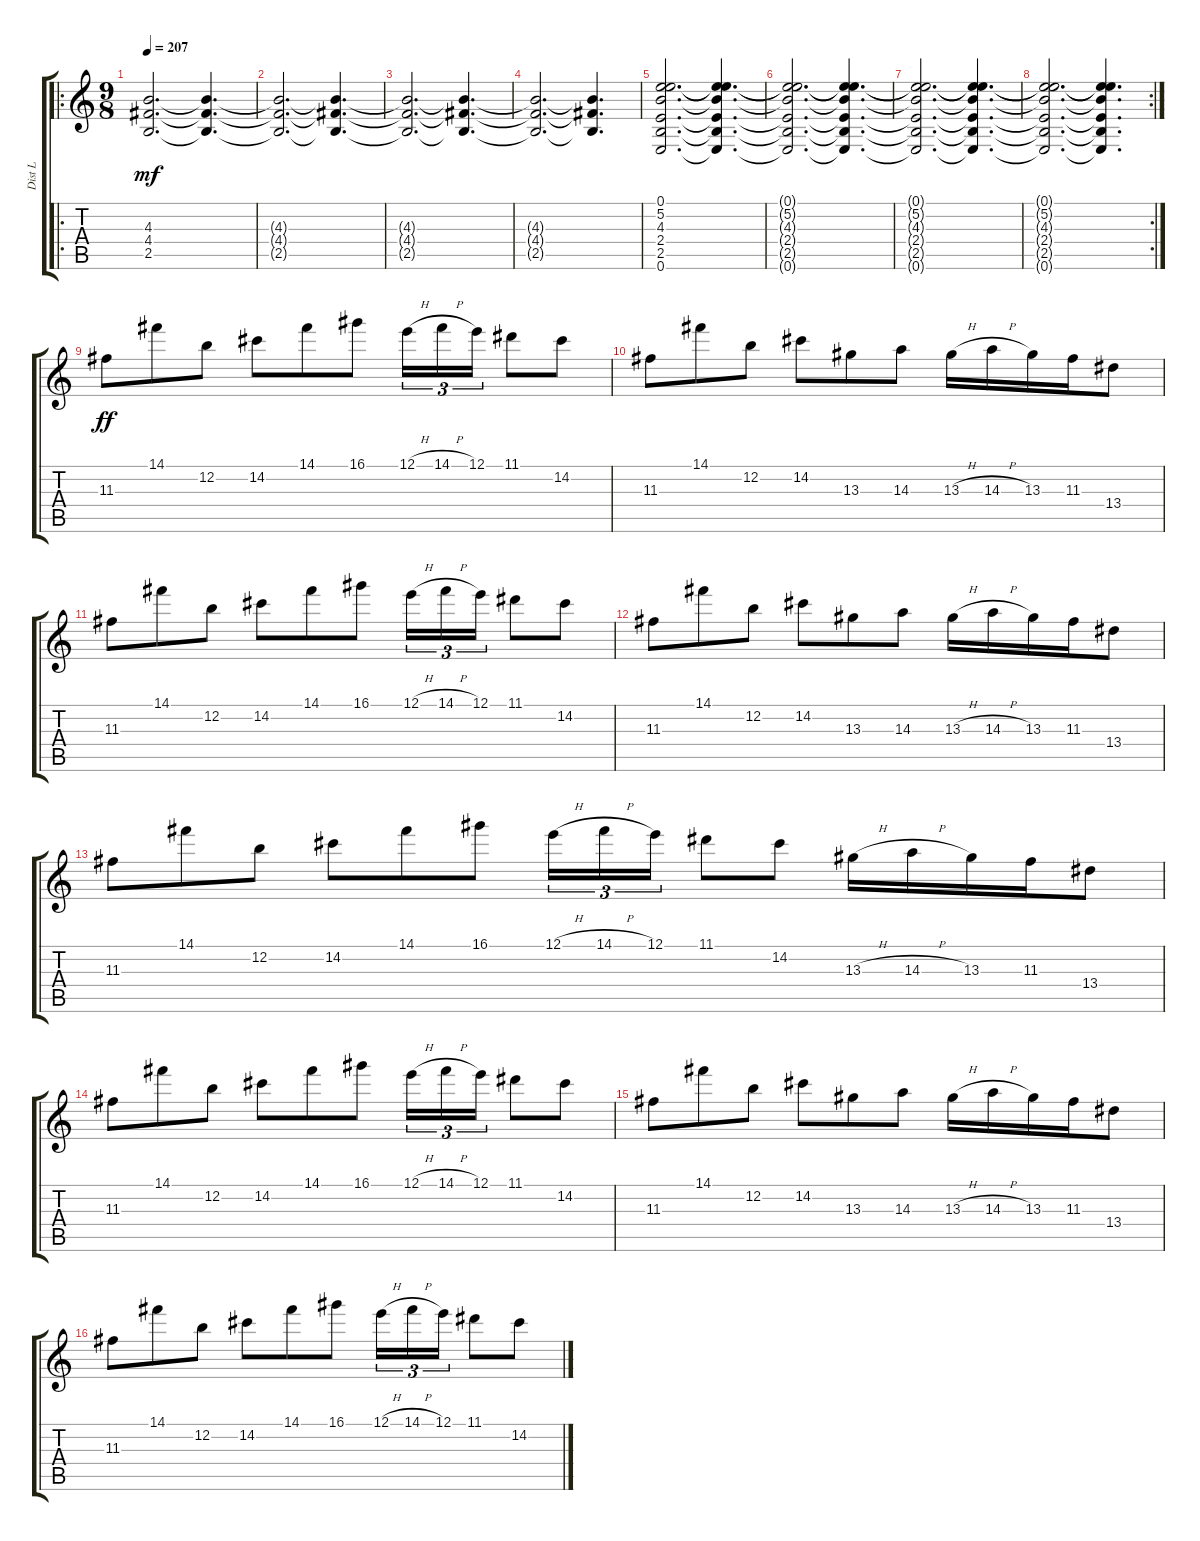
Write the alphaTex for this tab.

\track ("Dist L" "Dist L") {instrument distortionguitar}
\staff {score tabs}
\tuning (E4 B3 G3 D3 A2 E2) {hide}
\ro
\ts (9 8)
\tempo 207
\clef g2
\ks c
(4.3 4.4 2.5).2{d dy mf} (4.3{t} 4.4{t} 2.5{t}).4{d} |
(4.3{t} 4.4{t} 2.5{t}).2{d} (4.3{t} 4.4{t} 2.5{t}).4{d} |
(4.3{t} 4.4{t} 2.5{t}).2{d} (4.3{t} 4.4{t} 2.5{t}).4{d} |
(4.3{t} 4.4{t} 2.5{t}).2{d} (4.3{t} 4.4{t} 2.5{t}).4{d} |
(0.1 5.2 4.3 2.4 2.5 0.6).2{d} (0.1{t} 5.2{t} 4.3{t} 2.4{t} 2.5{t} 0.6{t}).4{d} |
(0.1{t} 5.2{t} 4.3{t} 2.4{t} 2.5{t} 0.6{t}).2{d} (0.1{t} 5.2{t} 4.3{t} 2.4{t} 2.5{t} 0.6{t}).4{d} |
(0.1{t} 5.2{t} 4.3{t} 2.4{t} 2.5{t} 0.6{t}).2{d} (0.1{t} 5.2{t} 4.3{t} 2.4{t} 2.5{t} 0.6{t}).4{d} |
\rc 2
(0.1{t} 5.2{t} 4.3{t} 2.4{t} 2.5{t} 0.6{t}).2{d} (0.1{t} 5.2{t} 4.3{t} 2.4{t} 2.5{t} 0.6{t}).4{d} |
11.3.8{dy ff} 14.1.8 12.2.8 14.2.8 14.1.8 16.1.8 12.1{h}.16{tu (3 2)} 14.1{h}.16{tu (3 2)} 12.1.16{tu (3 2)} 11.1.8 14.2.8 |
11.3.8 14.1.8 12.2.8 14.2.8 13.3.8 14.3.8 13.3{h}.16 14.3{h}.16 13.3.16 11.3.16 13.4.8 |
11.3.8 14.1.8 12.2.8 14.2.8 14.1.8 16.1.8 12.1{h}.16{tu (3 2)} 14.1{h}.16{tu (3 2)} 12.1.16{tu (3 2)} 11.1.8 14.2.8 |
11.3.8 14.1.8 12.2.8 14.2.8 13.3.8 14.3.8 13.3{h}.16 14.3{h}.16 13.3.16 11.3.16 13.4.8 |
11.3.8 14.1.8 12.2.8 14.2.8 14.1.8 16.1.8 12.1{h}.16{tu (3 2)} 14.1{h}.16{tu (3 2)} 12.1.16{tu (3 2)} 11.1.8 14.2.8 13.3{h}.16 14.3{h}.16 13.3.16 11.3.16 13.4.8 |
11.3.8 14.1.8 12.2.8 14.2.8 14.1.8 16.1.8 12.1{h}.16{tu (3 2)} 14.1{h}.16{tu (3 2)} 12.1.16{tu (3 2)} 11.1.8 14.2.8 |
11.3.8 14.1.8 12.2.8 14.2.8 13.3.8 14.3.8 13.3{h}.16 14.3{h}.16 13.3.16 11.3.16 13.4.8 |
11.3.8 14.1.8 12.2.8 14.2.8 14.1.8 16.1.8 12.1{h}.16{tu (3 2)} 14.1{h}.16{tu (3 2)} 12.1.16{tu (3 2)} 11.1.8 14.2.8
